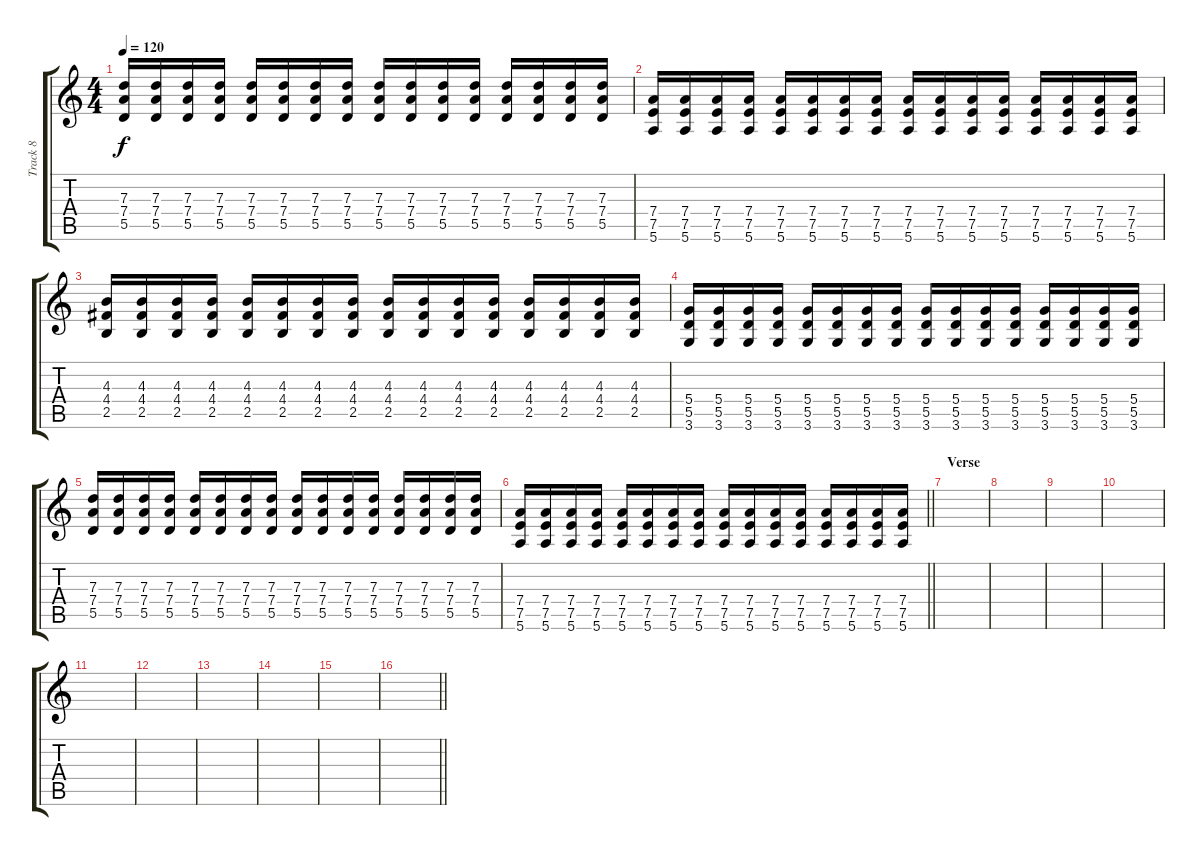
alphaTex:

\track ("Track 8" "Track 8") {instrument overdrivenguitar}
\staff {score tabs}
\tuning (E4 B3 G3 D3 A2 E2) {hide}
\ts (4 4)
\tempo 120
\clef g2
\ks c
(7.3 7.4 5.5).16{dy f} (7.3 7.4 5.5).16 (7.3 7.4 5.5).16 (7.3 7.4 5.5).16 (7.3 7.4 5.5).16 (7.3 7.4 5.5).16 (7.3 7.4 5.5).16 (7.3 7.4 5.5).16 (7.3 7.4 5.5).16 (7.3 7.4 5.5).16 (7.3 7.4 5.5).16 (7.3 7.4 5.5).16 (7.3 7.4 5.5).16 (7.3 7.4 5.5).16 (7.3 7.4 5.5).16 (7.3 7.4 5.5).16 |
(7.4 7.5 5.6).16 (7.4 7.5 5.6).16 (7.4 7.5 5.6).16 (7.4 7.5 5.6).16 (7.4 7.5 5.6).16 (7.4 7.5 5.6).16 (7.4 7.5 5.6).16 (7.4 7.5 5.6).16 (7.4 7.5 5.6).16 (7.4 7.5 5.6).16 (7.4 7.5 5.6).16 (7.4 7.5 5.6).16 (7.4 7.5 5.6).16 (7.4 7.5 5.6).16 (7.4 7.5 5.6).16 (7.4 7.5 5.6).16 |
(4.3 4.4 2.5).16 (4.3 4.4 2.5).16 (4.3 4.4 2.5).16 (4.3 4.4 2.5).16 (4.3 4.4 2.5).16 (4.3 4.4 2.5).16 (4.3 4.4 2.5).16 (4.3 4.4 2.5).16 (4.3 4.4 2.5).16 (4.3 4.4 2.5).16 (4.3 4.4 2.5).16 (4.3 4.4 2.5).16 (4.3 4.4 2.5).16 (4.3 4.4 2.5).16 (4.3 4.4 2.5).16 (4.3 4.4 2.5).16 |
(5.4 5.5 3.6).16 (5.4 5.5 3.6).16 (5.4 5.5 3.6).16 (5.4 5.5 3.6).16 (5.4 5.5 3.6).16 (5.4 5.5 3.6).16 (5.4 5.5 3.6).16 (5.4 5.5 3.6).16 (5.4 5.5 3.6).16 (5.4 5.5 3.6).16 (5.4 5.5 3.6).16 (5.4 5.5 3.6).16 (5.4 5.5 3.6).16 (5.4 5.5 3.6).16 (5.4 5.5 3.6).16 (5.4 5.5 3.6).16 |
(7.3 7.4 5.5).16 (7.3 7.4 5.5).16 (7.3 7.4 5.5).16 (7.3 7.4 5.5).16 (7.3 7.4 5.5).16 (7.3 7.4 5.5).16 (7.3 7.4 5.5).16 (7.3 7.4 5.5).16 (7.3 7.4 5.5).16 (7.3 7.4 5.5).16 (7.3 7.4 5.5).16 (7.3 7.4 5.5).16 (7.3 7.4 5.5).16 (7.3 7.4 5.5).16 (7.3 7.4 5.5).16 (7.3 7.4 5.5).16 |
\barLineRight lightlight
(7.4 7.5 5.6).16 (7.4 7.5 5.6).16 (7.4 7.5 5.6).16 (7.4 7.5 5.6).16 (7.4 7.5 5.6).16 (7.4 7.5 5.6).16 (7.4 7.5 5.6).16 (7.4 7.5 5.6).16 (7.4 7.5 5.6).16 (7.4 7.5 5.6).16 (7.4 7.5 5.6).16 (7.4 7.5 5.6).16 (7.4 7.5 5.6).16 (7.4 7.5 5.6).16 (7.4 7.5 5.6).16 (7.4 7.5 5.6).16 |
\section ("" "Verse")
|
|
|
|
|
|
|
|
|
\barLineRight lightlight
